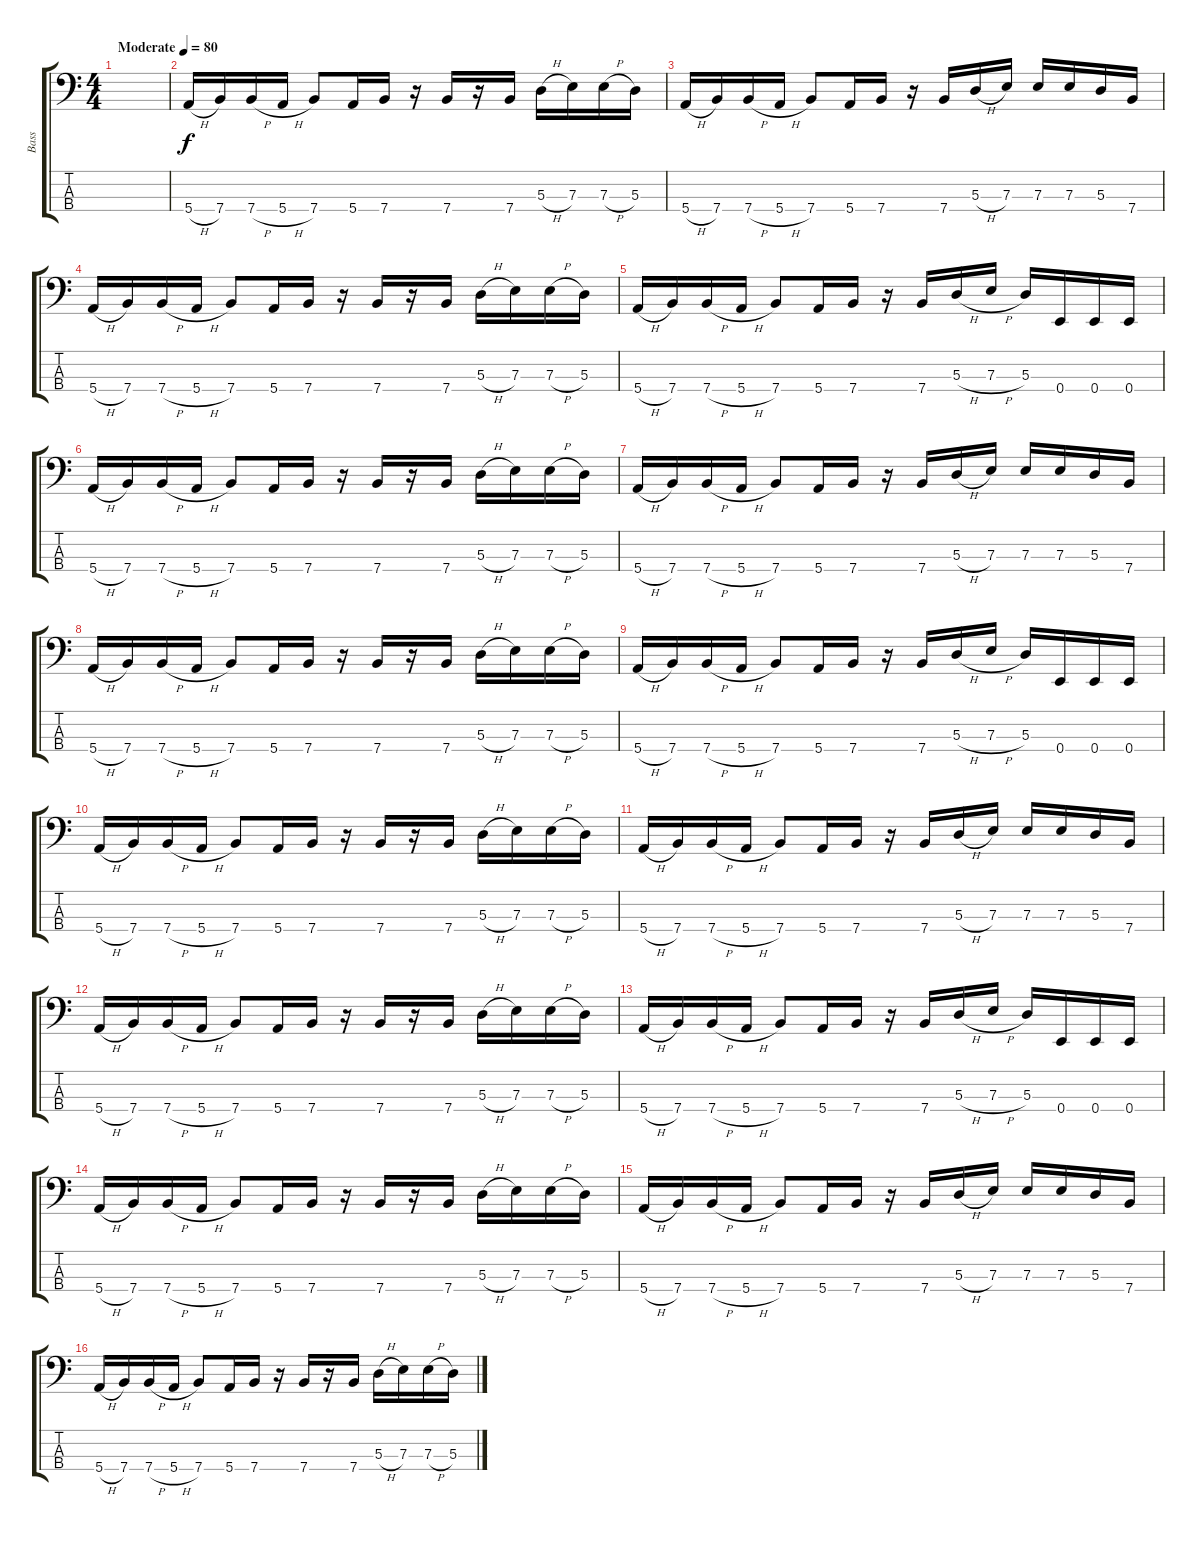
\track ("Bass" "Bass") {instrument electricbassfinger}
\staff {score tabs}
\tuning (G2 D2 A1 E1) {hide}
\ts (4 4)
\tempo (80 "Moderate")
\clef f4
\ks c
|
5.4{h}.16 7.4.16 7.4{h}.16 5.4{h}.16 7.4.8 5.4.16 7.4.16 r.16 7.4.16 r.16 7.4.16 5.3{h}.16 7.3.16 7.3{h}.16 5.3.16 |
5.4{h}.16 7.4.16 7.4{h}.16 5.4{h}.16 7.4.8 5.4.16 7.4.16 r.16 7.4.16 5.3{h}.16 7.3.16 7.3.16 7.3.16 5.3.16 7.4.16 |
5.4{h}.16 7.4.16 7.4{h}.16 5.4{h}.16 7.4.8 5.4.16 7.4.16 r.16 7.4.16 r.16 7.4.16 5.3{h}.16 7.3.16 7.3{h}.16 5.3.16 |
5.4{h}.16 7.4.16 7.4{h}.16 5.4{h}.16 7.4.8 5.4.16 7.4.16 r.16 7.4.16 5.3{h}.16 7.3{h}.16 5.3.16 0.4.16 0.4.16 0.4.16 |
5.4{h}.16 7.4.16 7.4{h}.16 5.4{h}.16 7.4.8 5.4.16 7.4.16 r.16 7.4.16 r.16 7.4.16 5.3{h}.16 7.3.16 7.3{h}.16 5.3.16 |
5.4{h}.16 7.4.16 7.4{h}.16 5.4{h}.16 7.4.8 5.4.16 7.4.16 r.16 7.4.16 5.3{h}.16 7.3.16 7.3.16 7.3.16 5.3.16 7.4.16 |
5.4{h}.16 7.4.16 7.4{h}.16 5.4{h}.16 7.4.8 5.4.16 7.4.16 r.16 7.4.16 r.16 7.4.16 5.3{h}.16 7.3.16 7.3{h}.16 5.3.16 |
5.4{h}.16 7.4.16 7.4{h}.16 5.4{h}.16 7.4.8 5.4.16 7.4.16 r.16 7.4.16 5.3{h}.16 7.3{h}.16 5.3.16 0.4.16 0.4.16 0.4.16 |
5.4{h}.16 7.4.16 7.4{h}.16 5.4{h}.16 7.4.8 5.4.16 7.4.16 r.16 7.4.16 r.16 7.4.16 5.3{h}.16 7.3.16 7.3{h}.16 5.3.16 |
5.4{h}.16 7.4.16 7.4{h}.16 5.4{h}.16 7.4.8 5.4.16 7.4.16 r.16 7.4.16 5.3{h}.16 7.3.16 7.3.16 7.3.16 5.3.16 7.4.16 |
5.4{h}.16 7.4.16 7.4{h}.16 5.4{h}.16 7.4.8 5.4.16 7.4.16 r.16 7.4.16 r.16 7.4.16 5.3{h}.16 7.3.16 7.3{h}.16 5.3.16 |
5.4{h}.16 7.4.16 7.4{h}.16 5.4{h}.16 7.4.8 5.4.16 7.4.16 r.16 7.4.16 5.3{h}.16 7.3{h}.16 5.3.16 0.4.16 0.4.16 0.4.16 |
5.4{h}.16 7.4.16 7.4{h}.16 5.4{h}.16 7.4.8 5.4.16 7.4.16 r.16 7.4.16 r.16 7.4.16 5.3{h}.16 7.3.16 7.3{h}.16 5.3.16 |
5.4{h}.16 7.4.16 7.4{h}.16 5.4{h}.16 7.4.8 5.4.16 7.4.16 r.16 7.4.16 5.3{h}.16 7.3.16 7.3.16 7.3.16 5.3.16 7.4.16 |
5.4{h}.16 7.4.16 7.4{h}.16 5.4{h}.16 7.4.8 5.4.16 7.4.16 r.16 7.4.16 r.16 7.4.16 5.3{h}.16 7.3.16 7.3{h}.16 5.3.16
